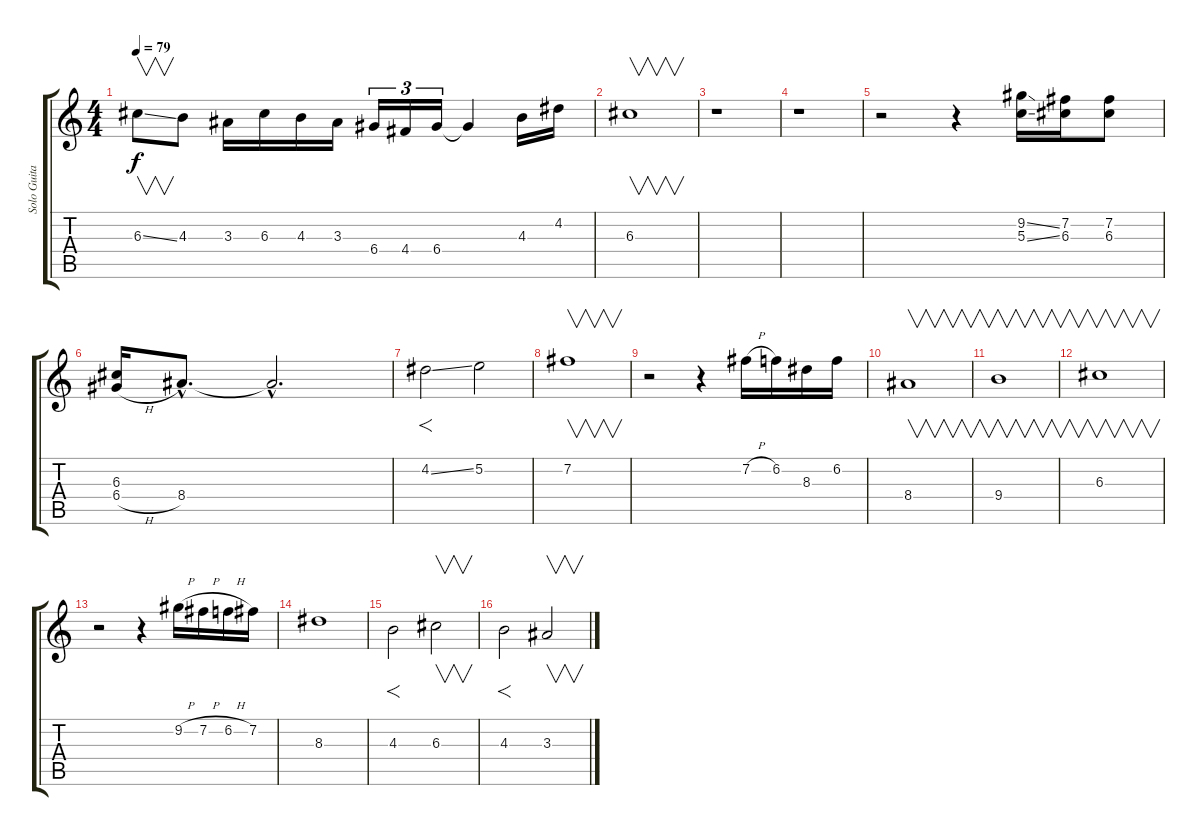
\track ("Solo Guitar" "Solo Guita") {instrument distortionguitar}
\staff {score tabs}
\tuning (E4 B3 G3 D3 A2 E2) {hide}
\ts (4 4)
\tempo 79
\clef g2
\ks c
6.3{ss}.8{v dy f} 4.3.8 3.3.16 6.3.16 4.3.16 3.3.16 6.4.16{tu (3 2)} 4.4.16{tu (3 2)} 6.4.16{tu (3 2)} 6.4{t}.4 4.3.16 4.2.16 |
6.3.1{v} |
r.1 |
r.1 |
r.2 r.4 (9.2{ss} 5.3{ss}).16 (7.2 6.3).16 (7.2 6.3).8 |
(6.3 6.4{h}).16 8.4{hac}.8{d} 8.4{hac t}.2{d} |
4.2{ss}.2{f} 5.2.2 |
7.2.1{v} |
r.2 r.4 7.2{h}.16 6.2.16 8.3.16 6.2.16 |
8.4.1{v} |
9.4.1{v} |
6.3.1{v} |
r.2 r.4 9.2{h}.16 7.2{h}.16 6.2{h}.16 7.2.16 |
8.3.1 |
4.3.2{f} 6.3.2{v} |
4.3.2{f} 3.3.2{v}
